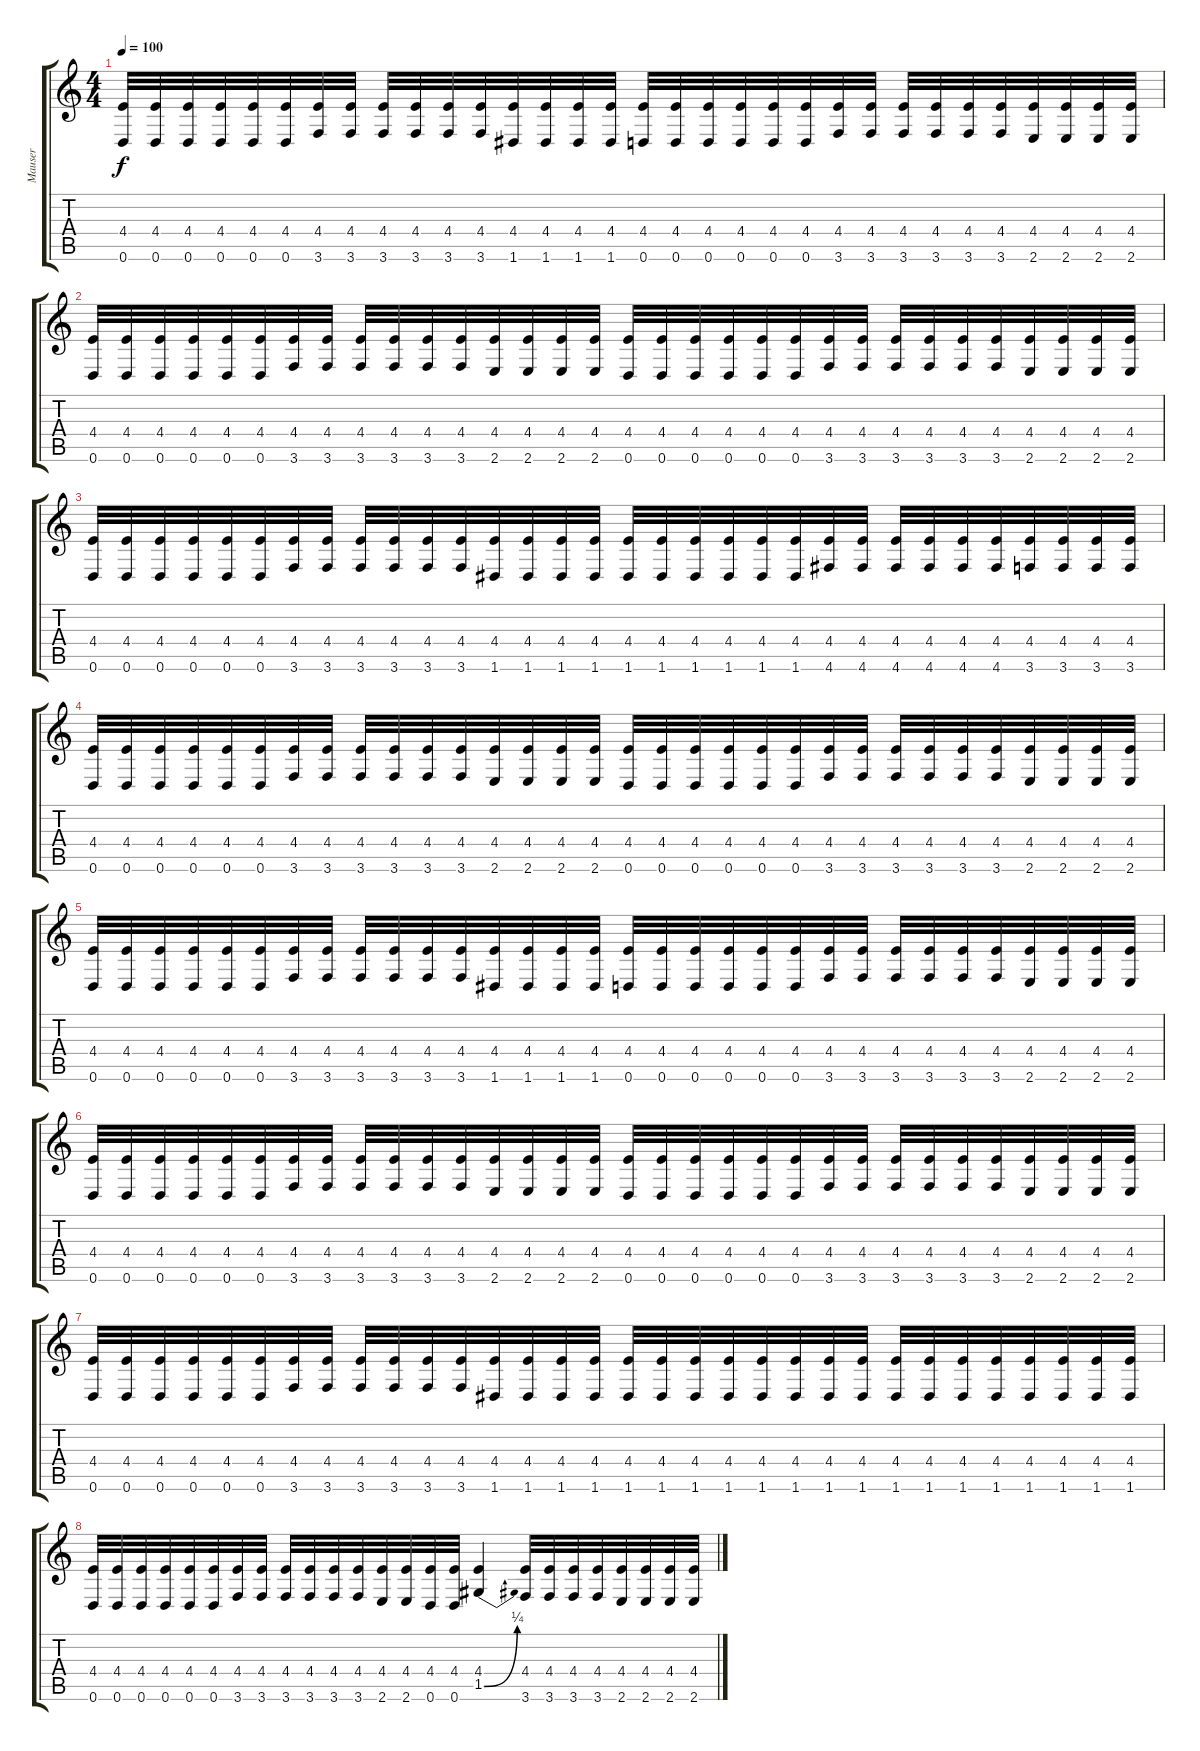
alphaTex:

\track ("Mauser" "Mauser") {instrument distortionguitar}
\staff {score tabs}
\tuning (D4 A3 F3 C3 G2 D2) {hide}
\ts (4 4)
\tempo 100
\clef g2
\ks c
(4.4 0.6).32{dy f} (4.4 0.6).32 (4.4 0.6).32 (4.4 0.6).32 (4.4 0.6).32 (4.4 0.6).32 (4.4 3.6).32 (4.4 3.6).32 (4.4 3.6).32 (4.4 3.6).32 (4.4 3.6).32 (4.4 3.6).32 (4.4 1.6).32 (4.4 1.6).32 (4.4 1.6).32 (4.4 1.6).32 (4.4 0.6).32 (4.4 0.6).32 (4.4 0.6).32 (4.4 0.6).32 (4.4 0.6).32 (4.4 0.6).32 (4.4 3.6).32 (4.4 3.6).32 (4.4 3.6).32 (4.4 3.6).32 (4.4 3.6).32 (4.4 3.6).32 (4.4 2.6).32 (4.4 2.6).32 (4.4 2.6).32 (4.4 2.6).32 |
(4.4 0.6).32 (4.4 0.6).32 (4.4 0.6).32 (4.4 0.6).32 (4.4 0.6).32 (4.4 0.6).32 (4.4 3.6).32 (4.4 3.6).32 (4.4 3.6).32 (4.4 3.6).32 (4.4 3.6).32 (4.4 3.6).32 (4.4 2.6).32 (4.4 2.6).32 (4.4 2.6).32 (4.4 2.6).32 (4.4 0.6).32 (4.4 0.6).32 (4.4 0.6).32 (4.4 0.6).32 (4.4 0.6).32 (4.4 0.6).32 (4.4 3.6).32 (4.4 3.6).32 (4.4 3.6).32 (4.4 3.6).32 (4.4 3.6).32 (4.4 3.6).32 (4.4 2.6).32 (4.4 2.6).32 (4.4 2.6).32 (4.4 2.6).32 |
(4.4 0.6).32 (4.4 0.6).32 (4.4 0.6).32 (4.4 0.6).32 (4.4 0.6).32 (4.4 0.6).32 (4.4 3.6).32 (4.4 3.6).32 (4.4 3.6).32 (4.4 3.6).32 (4.4 3.6).32 (4.4 3.6).32 (4.4 1.6).32 (4.4 1.6).32 (4.4 1.6).32 (4.4 1.6).32 (4.4 1.6).32 (4.4 1.6).32 (4.4 1.6).32 (4.4 1.6).32 (4.4 1.6).32 (4.4 1.6).32 (4.4 4.6).32 (4.4 4.6).32 (4.4 4.6).32 (4.4 4.6).32 (4.4 4.6).32 (4.4 4.6).32 (4.4 3.6).32 (4.4 3.6).32 (4.4 3.6).32 (4.4 3.6).32 |
(4.4 0.6).32 (4.4 0.6).32 (4.4 0.6).32 (4.4 0.6).32 (4.4 0.6).32 (4.4 0.6).32 (4.4 3.6).32 (4.4 3.6).32 (4.4 3.6).32 (4.4 3.6).32 (4.4 3.6).32 (4.4 3.6).32 (4.4 2.6).32 (4.4 2.6).32 (4.4 2.6).32 (4.4 2.6).32 (4.4 0.6).32 (4.4 0.6).32 (4.4 0.6).32 (4.4 0.6).32 (4.4 0.6).32 (4.4 0.6).32 (4.4 3.6).32 (4.4 3.6).32 (4.4 3.6).32 (4.4 3.6).32 (4.4 3.6).32 (4.4 3.6).32 (4.4 2.6).32 (4.4 2.6).32 (4.4 2.6).32 (4.4 2.6).32 |
(4.4 0.6).32 (4.4 0.6).32 (4.4 0.6).32 (4.4 0.6).32 (4.4 0.6).32 (4.4 0.6).32 (4.4 3.6).32 (4.4 3.6).32 (4.4 3.6).32 (4.4 3.6).32 (4.4 3.6).32 (4.4 3.6).32 (4.4 1.6).32 (4.4 1.6).32 (4.4 1.6).32 (4.4 1.6).32 (4.4 0.6).32 (4.4 0.6).32 (4.4 0.6).32 (4.4 0.6).32 (4.4 0.6).32 (4.4 0.6).32 (4.4 3.6).32 (4.4 3.6).32 (4.4 3.6).32 (4.4 3.6).32 (4.4 3.6).32 (4.4 3.6).32 (4.4 2.6).32 (4.4 2.6).32 (4.4 2.6).32 (4.4 2.6).32 |
(4.4 0.6).32 (4.4 0.6).32 (4.4 0.6).32 (4.4 0.6).32 (4.4 0.6).32 (4.4 0.6).32 (4.4 3.6).32 (4.4 3.6).32 (4.4 3.6).32 (4.4 3.6).32 (4.4 3.6).32 (4.4 3.6).32 (4.4 2.6).32 (4.4 2.6).32 (4.4 2.6).32 (4.4 2.6).32 (4.4 0.6).32 (4.4 0.6).32 (4.4 0.6).32 (4.4 0.6).32 (4.4 0.6).32 (4.4 0.6).32 (4.4 3.6).32 (4.4 3.6).32 (4.4 3.6).32 (4.4 3.6).32 (4.4 3.6).32 (4.4 3.6).32 (4.4 2.6).32 (4.4 2.6).32 (4.4 2.6).32 (4.4 2.6).32 |
(4.4 0.6).32 (4.4 0.6).32 (4.4 0.6).32 (4.4 0.6).32 (4.4 0.6).32 (4.4 0.6).32 (4.4 3.6).32 (4.4 3.6).32 (4.4 3.6).32 (4.4 3.6).32 (4.4 3.6).32 (4.4 3.6).32 (4.4 1.6).32 (4.4 1.6).32 (4.4 1.6).32 (4.4 1.6).32 (4.4 1.6).32 (4.4 1.6).32 (4.4 1.6).32 (4.4 1.6).32 (4.4 1.6).32 (4.4 1.6).32 (4.4 1.6).32 (4.4 1.6).32 (4.4 1.6).32 (4.4 1.6).32 (4.4 1.6).32 (4.4 1.6).32 (4.4 1.6).32 (4.4 1.6).32 (4.4 1.6).32 (4.4 1.6).32 |
(4.4 0.6).32 (4.4 0.6).32 (4.4 0.6).32 (4.4 0.6).32 (4.4 0.6).32 (4.4 0.6).32 (4.4 3.6).32 (4.4 3.6).32 (4.4 3.6).32 (4.4 3.6).32 (4.4 3.6).32 (4.4 3.6).32 (4.4 2.6).32 (4.4 2.6).32 (4.4 0.6).32 (4.4 0.6).32 (4.4 1.5{be (bend 0 0 60 1)}).4 (4.4 3.6).32 (4.4 3.6).32 (4.4 3.6).32 (4.4 3.6).32 (4.4 2.6).32 (4.4 2.6).32 (4.4 2.6).32 (4.4 2.6).32
